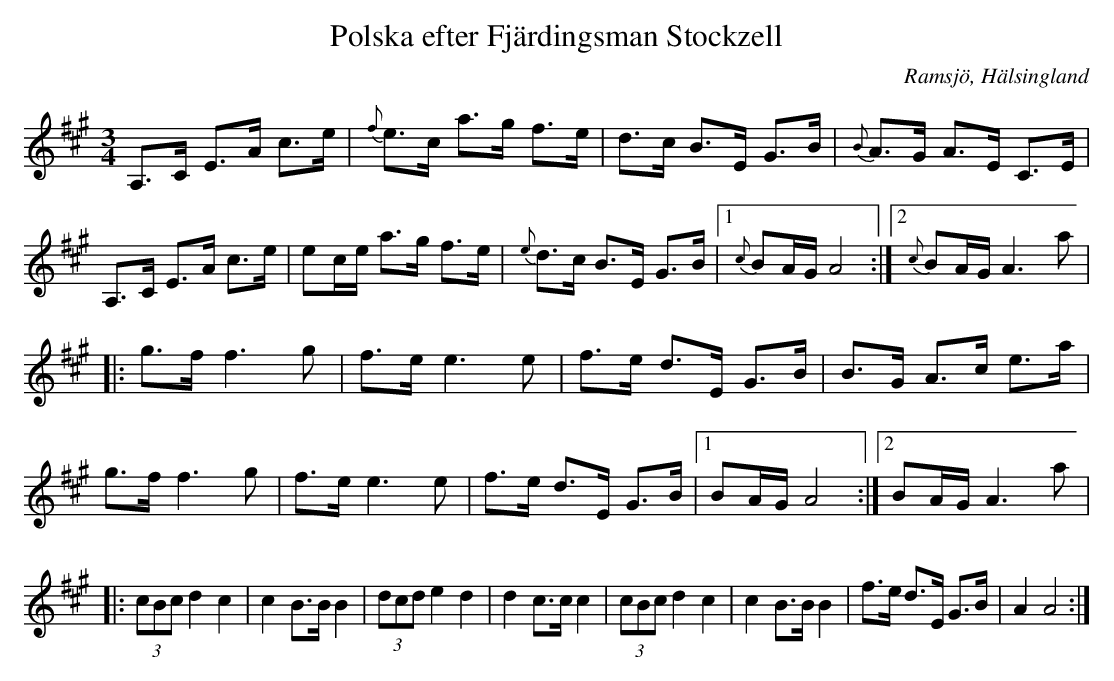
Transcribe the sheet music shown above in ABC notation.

X:1
T: Polska efter Fjärdingsman Stockzell
O: Ramsjö, Hälsingland
M:3/4
L:1/8
K:A
A,>C E>A c>e|{f}e>c a>g f>e| d>c B>E G>B |{B}A>G A>E C>E|A,>C E>A c>e|ec/e/ a>g f>e| {e}d>c B>E G>B |1 {c}BA/G/ A4:|2{c}BA/G/ A2>a2|
|:g>f f2>g2|f>e e2>e2|f>e d>E G>B|B>G A>c e>a|g>f f2>g2|f>e e2>e2|f>e d>E G>B|1 BA/G/ A4:|2 BA/G/ A2>a2|
|:(3cBc d2 c2|c2 B>B B2|(3dcd e2 d2|d2 c>c c2|(3cBc d2 c2|c2 B>B B2|f>e d>E G>B|A2 A4:|
